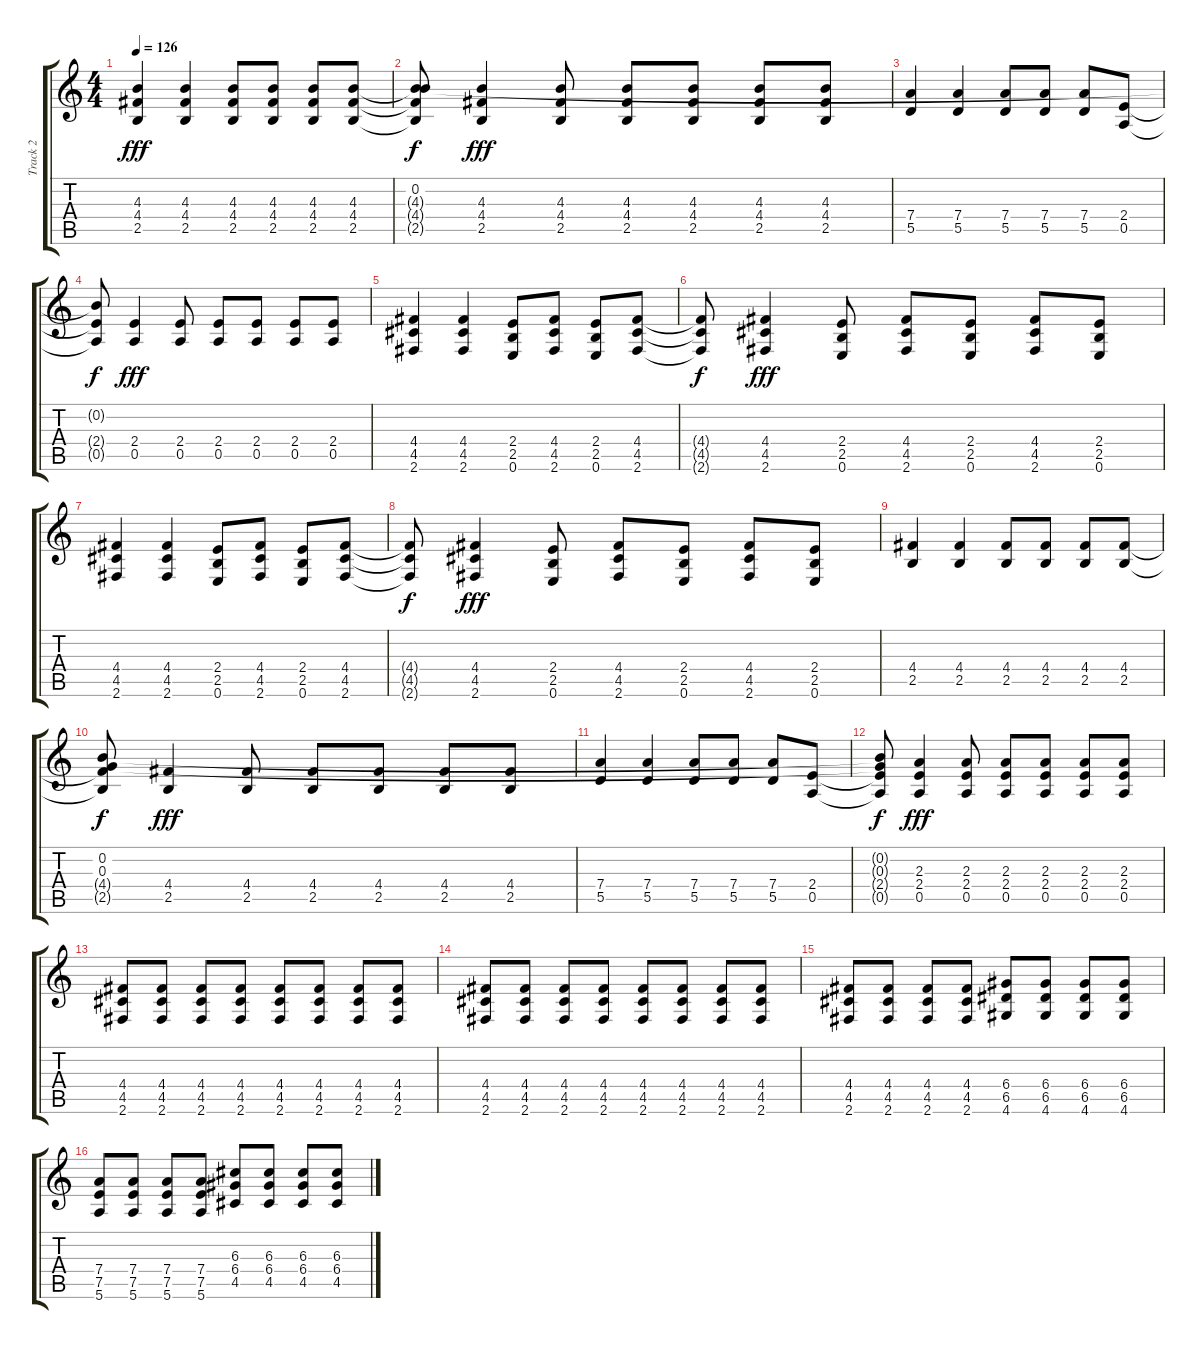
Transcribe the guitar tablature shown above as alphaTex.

\track ("Track 2" "Track 2") {instrument distortionguitar}
\staff {score tabs}
\tuning (E4 B3 G3 D3 A2 E2) {hide}
\ts (4 4)
\tempo 126
\clef g2
\ks c
(4.3 4.4 2.5).4{dy fff} (4.3 4.4 2.5).4 (4.3 4.4 2.5).8 (4.3 4.4 2.5).8 (4.3 4.4 2.5).8 (4.3 4.4 2.5).8 |
(0.2 4.3{t} 4.4{t} 2.5{t}).8{dy f} (4.3 4.4 2.5).4{dy fff} (4.3 4.4 2.5).8 (4.3 4.4 2.5).8 (4.3 4.4 2.5).8 (4.3 4.4 2.5).8 (4.3 4.4 2.5).8 |
(7.4 5.5).4 (7.4 5.5).4 (7.4 5.5).8 (7.4 5.5).8 (7.4 5.5).8 (2.4 0.5).8 |
(0.2{t} 2.4{t} 0.5{t}).8{dy f} (2.4 0.5).4{dy fff} (2.4 0.5).8 (2.4 0.5).8 (2.4 0.5).8 (2.4 0.5).8 (2.4 0.5).8 |
(4.4 4.5 2.6).4 (4.4 4.5 2.6).4 (2.4 2.5 0.6).8 (4.4 4.5 2.6).8 (2.4 2.5 0.6).8 (4.4 4.5 2.6).8 |
(4.4{t} 4.5{t} 2.6{t}).8{dy f} (4.4 4.5 2.6).4{dy fff} (2.4 2.5 0.6).8 (4.4 4.5 2.6).8 (2.4 2.5 0.6).8 (4.4 4.5 2.6).8 (2.4 2.5 0.6).8 |
(4.4 4.5 2.6).4 (4.4 4.5 2.6).4 (2.4 2.5 0.6).8 (4.4 4.5 2.6).8 (2.4 2.5 0.6).8 (4.4 4.5 2.6).8 |
(4.4{t} 4.5{t} 2.6{t}).8{dy f} (4.4 4.5 2.6).4{dy fff} (2.4 2.5 0.6).8 (4.4 4.5 2.6).8 (2.4 2.5 0.6).8 (4.4 4.5 2.6).8 (2.4 2.5 0.6).8 |
(4.4 2.5).4 (4.4 2.5).4 (4.4 2.5).8 (4.4 2.5).8 (4.4 2.5).8 (4.4 2.5).8 |
(0.2 0.3 4.4{t} 2.5{t}).8{dy f} (4.4 2.5).4{dy fff} (4.4 2.5).8 (4.4 2.5).8 (4.4 2.5).8 (4.4 2.5).8 (4.4 2.5).8 |
(7.4 5.5).4 (7.4 5.5).4 (7.4 5.5).8 (7.4 5.5).8 (7.4 5.5).8 (2.4 0.5).8 |
(0.2{t} 0.3{t} 2.4{t} 0.5{t}).8{dy f} (2.3 2.4 0.5).4{dy fff} (2.3 2.4 0.5).8 (2.3 2.4 0.5).8 (2.3 2.4 0.5).8 (2.3 2.4 0.5).8 (2.3 2.4 0.5).8 |
(4.4 4.5 2.6).8{volume 16 balance 8 instrument distortionguitar} (4.4 4.5 2.6).8 (4.4 4.5 2.6).8 (4.4 4.5 2.6).8 (4.4 4.5 2.6).8 (4.4 4.5 2.6).8 (4.4 4.5 2.6).8 (4.4 4.5 2.6).8 |
(4.4 4.5 2.6).8 (4.4 4.5 2.6).8 (4.4 4.5 2.6).8 (4.4 4.5 2.6).8 (4.4 4.5 2.6).8 (4.4 4.5 2.6).8 (4.4 4.5 2.6).8 (4.4 4.5 2.6).8 |
(4.4 4.5 2.6).8 (4.4 4.5 2.6).8 (4.4 4.5 2.6).8 (4.4 4.5 2.6).8 (6.4 6.5 4.6).8 (6.4 6.5 4.6).8 (6.4 6.5 4.6).8 (6.4 6.5 4.6).8 |
(7.4 7.5 5.6).8 (7.4 7.5 5.6).8 (7.4 7.5 5.6).8 (7.4 7.5 5.6).8 (6.3 6.4 4.5).8 (6.3 6.4 4.5).8 (6.3 6.4 4.5).8 (6.3 6.4 4.5).8
